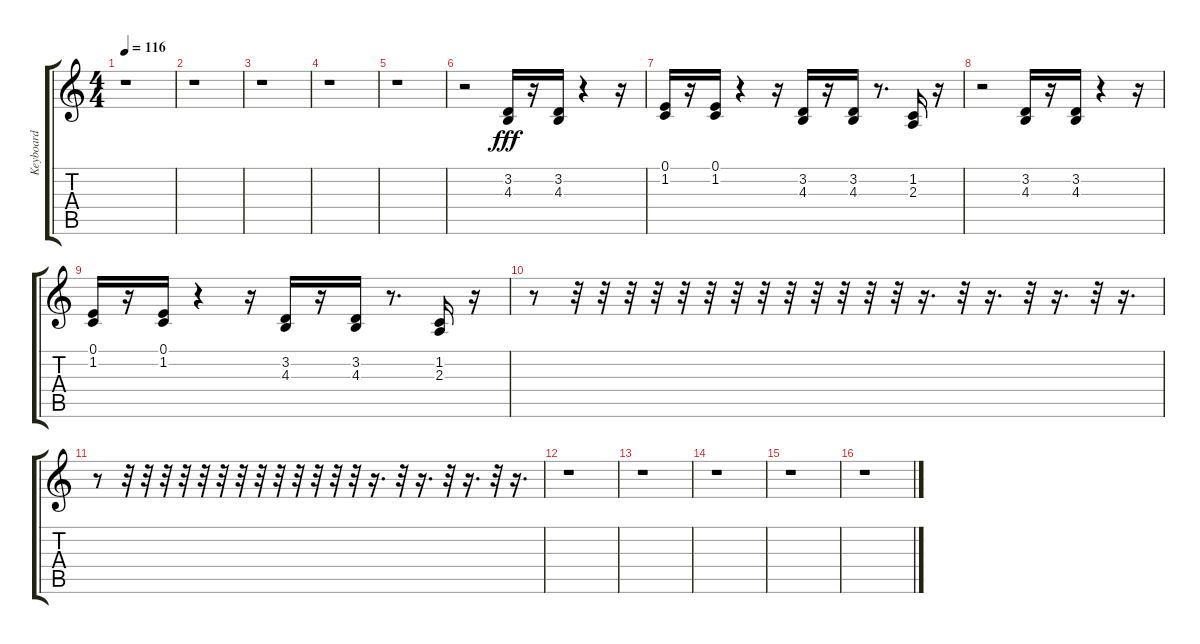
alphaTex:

\track ("Keyboard            " "Keyboard  ") {instrument synthbrass2}
\staff {score tabs}
\tuning (E4 B3 G3 D3 A2 E2) {hide}
\ts (4 4)
\tempo 116
\clef g2
\ks c
r.1{dy fff} |
r.1 |
r.1 |
r.1 |
r.1 |
r.2 (3.2 4.3).16 r.16 (3.2 4.3).16 r.4 r.16 |
(0.1 1.2).16 r.16 (0.1 1.2).16 r.4 r.16 (3.2 4.3).16 r.16 (3.2 4.3).16 r.8{d} (1.2 2.3).16 r.16 |
r.2 (3.2 4.3).16 r.16 (3.2 4.3).16 r.4 r.16 |
(0.1 1.2).16 r.16 (0.1 1.2).16 r.4 r.16 (3.2 4.3).16 r.16 (3.2 4.3).16 r.8{d} (1.2 2.3).16 r.16 |
r.8 r.32 r.32 r.32 r.32 r.32 r.32 r.32 r.32 r.32 r.32 r.32 r.32 r.32 r.16{d} r.32 r.16{d} r.32 r.16{d} r.32 r.16{d} |
r.8 r.32 r.32 r.32 r.32 r.32 r.32 r.32 r.32 r.32 r.32 r.32 r.32 r.32 r.16{d} r.32 r.16{d} r.32 r.16{d} r.32 r.16{d} |
r.1 |
r.1 |
r.1 |
r.1 |
r.1
